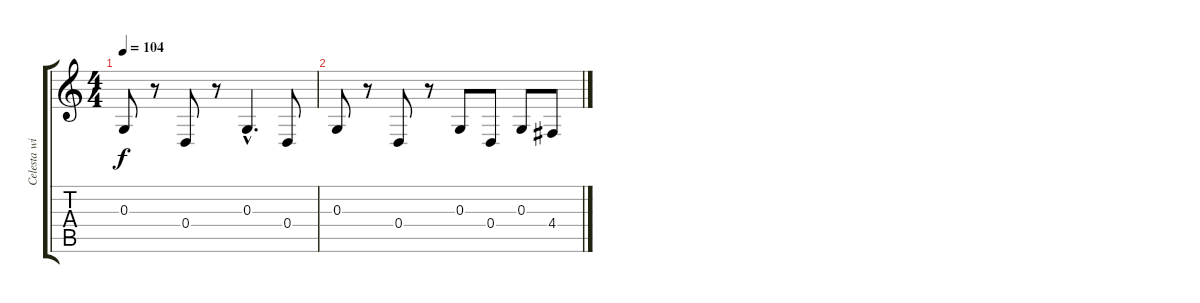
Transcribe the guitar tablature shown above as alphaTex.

\track ("Celesta with bass" "Celesta wi") {instrument celesta}
\staff {score tabs}
\tuning (E4 B3 G3 D3 A2 E2) {hide}
\ts (4 4)
\tempo 104
\clef g2
\ks c
0.3.8{dy f} r.8 0.4.8 r.8 0.3{hac}.4{d} 0.4.8 |
0.3.8 r.8 0.4.8 r.8 0.3.8 0.4.8 0.3.8 4.4.8
